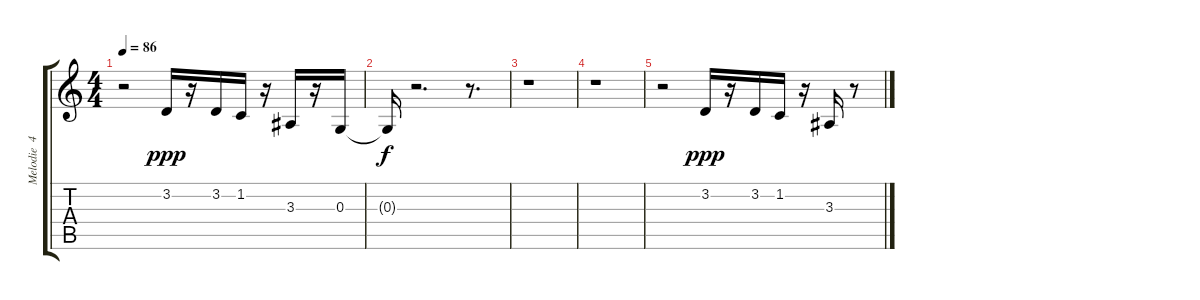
\track ("Melodie  4" "Melodie  4") {instrument trombone}
\staff {score tabs}
\tuning (E4 B3 G3 D3 A2 E2) {hide}
\ts (4 4)
\tempo 86
\clef g2
\ks c
r.2{dy ff} 3.2.16{dy ppp} r.16 3.2.16 1.2.16 r.16 3.3.16 r.16 0.3.16 |
0.3{t}.16{dy f} r.2{d} r.8{d} |
r.1 |
r.1 |
r.2 3.2.16{dy ppp} r.16 3.2.16 1.2.16 r.16 3.3.16 r.8
